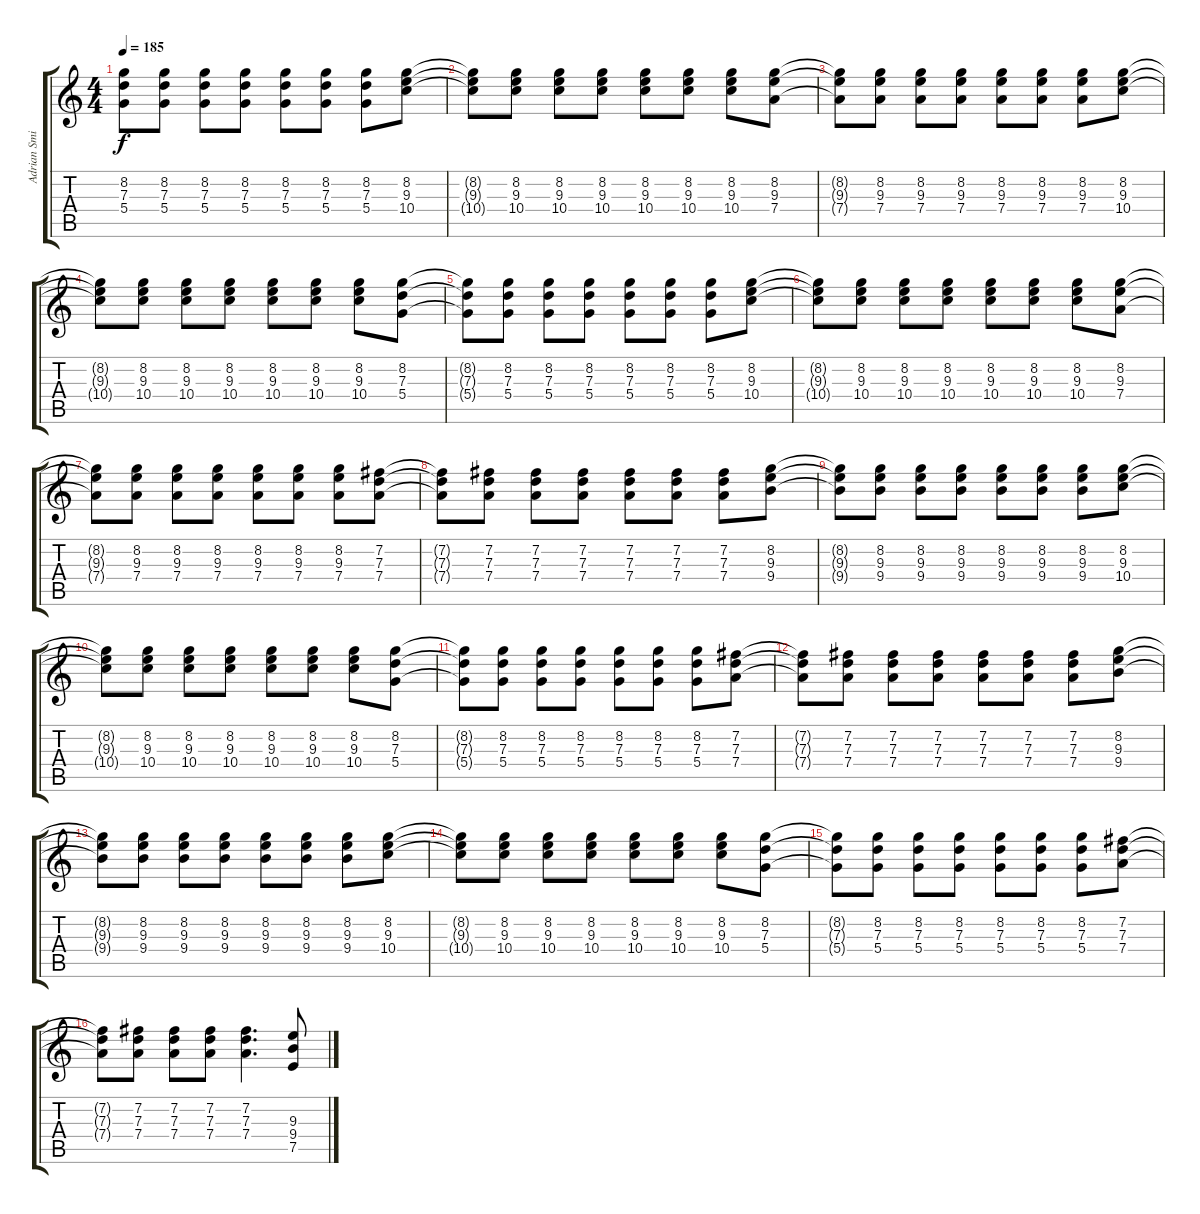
\track ("Adrian Smith" "Adrian Smi") {instrument distortionguitar}
\staff {score tabs}
\tuning (E4 B3 G3 D3 A2 E2) {hide}
\ts (4 4)
\tempo 185
\clef g2
\ks c
(8.2{t} 7.3{t} 5.4{t}).8{dy f} (8.2 7.3 5.4).8 (8.2 7.3 5.4).8 (8.2 7.3 5.4).8 (8.2 7.3 5.4).8 (8.2 7.3 5.4).8 (8.2 7.3 5.4).8 (8.2 9.3 10.4).8 |
(8.2{t} 9.3{t} 10.4{t}).8 (8.2 9.3 10.4).8 (8.2 9.3 10.4).8 (8.2 9.3 10.4).8 (8.2 9.3 10.4).8 (8.2 9.3 10.4).8 (8.2 9.3 10.4).8 (8.2 9.3 7.4).8 |
(8.2{t} 9.3{t} 7.4{t}).8 (8.2 9.3 7.4).8 (8.2 9.3 7.4).8 (8.2 9.3 7.4).8 (8.2 9.3 7.4).8 (8.2 9.3 7.4).8 (8.2 9.3 7.4).8 (8.2 9.3 10.4).8 |
(8.2{t} 9.3{t} 10.4{t}).8 (8.2 9.3 10.4).8 (8.2 9.3 10.4).8 (8.2 9.3 10.4).8 (8.2 9.3 10.4).8 (8.2 9.3 10.4).8 (8.2 9.3 10.4).8 (8.2 7.3 5.4).8 |
(8.2{t} 7.3{t} 5.4{t}).8 (8.2 7.3 5.4).8 (8.2 7.3 5.4).8 (8.2 7.3 5.4).8 (8.2 7.3 5.4).8 (8.2 7.3 5.4).8 (8.2 7.3 5.4).8 (8.2 9.3 10.4).8 |
(8.2{t} 9.3{t} 10.4{t}).8 (8.2 9.3 10.4).8 (8.2 9.3 10.4).8 (8.2 9.3 10.4).8 (8.2 9.3 10.4).8 (8.2 9.3 10.4).8 (8.2 9.3 10.4).8 (8.2 9.3 7.4).8 |
(8.2{t} 9.3{t} 7.4{t}).8 (8.2 9.3 7.4).8 (8.2 9.3 7.4).8 (8.2 9.3 7.4).8 (8.2 9.3 7.4).8 (8.2 9.3 7.4).8 (8.2 9.3 7.4).8 (7.2 7.3 7.4).8 |
(7.2{t} 7.3{t} 7.4{t}).8 (7.2 7.3 7.4).8 (7.2 7.3 7.4).8 (7.2 7.3 7.4).8 (7.2 7.3 7.4).8 (7.2 7.3 7.4).8 (7.2 7.3 7.4).8 (8.2 9.3 9.4).8 |
(8.2{t} 9.3{t} 9.4{t}).8 (8.2 9.3 9.4).8 (8.2 9.3 9.4).8 (8.2 9.3 9.4).8 (8.2 9.3 9.4).8 (8.2 9.3 9.4).8 (8.2 9.3 9.4).8 (8.2 9.3 10.4).8 |
(8.2{t} 9.3{t} 10.4{t}).8 (8.2 9.3 10.4).8 (8.2 9.3 10.4).8 (8.2 9.3 10.4).8 (8.2 9.3 10.4).8 (8.2 9.3 10.4).8 (8.2 9.3 10.4).8 (8.2 7.3 5.4).8 |
(8.2{t} 7.3{t} 5.4{t}).8 (8.2 7.3 5.4).8 (8.2 7.3 5.4).8 (8.2 7.3 5.4).8 (8.2 7.3 5.4).8 (8.2 7.3 5.4).8 (8.2 7.3 5.4).8 (7.2 7.3 7.4).8 |
(7.2{t} 7.3{t} 7.4{t}).8 (7.2 7.3 7.4).8 (7.2 7.3 7.4).8 (7.2 7.3 7.4).8 (7.2 7.3 7.4).8 (7.2 7.3 7.4).8 (7.2 7.3 7.4).8 (8.2 9.3 9.4).8 |
(8.2{t} 9.3{t} 9.4{t}).8 (8.2 9.3 9.4).8 (8.2 9.3 9.4).8 (8.2 9.3 9.4).8 (8.2 9.3 9.4).8 (8.2 9.3 9.4).8 (8.2 9.3 9.4).8 (8.2 9.3 10.4).8 |
(8.2{t} 9.3{t} 10.4{t}).8 (8.2 9.3 10.4).8 (8.2 9.3 10.4).8 (8.2 9.3 10.4).8 (8.2 9.3 10.4).8 (8.2 9.3 10.4).8 (8.2 9.3 10.4).8 (8.2 7.3 5.4).8 |
(8.2{t} 7.3{t} 5.4{t}).8 (8.2 7.3 5.4).8 (8.2 7.3 5.4).8 (8.2 7.3 5.4).8 (8.2 7.3 5.4).8 (8.2 7.3 5.4).8 (8.2 7.3 5.4).8 (7.2 7.3 7.4).8 |
(7.2{t} 7.3{t} 7.4{t}).8 (7.2 7.3 7.4).8 (7.2 7.3 7.4).8 (7.2 7.3 7.4).8 (7.2 7.3 7.4).4{d} (9.3 9.4 7.5).8
